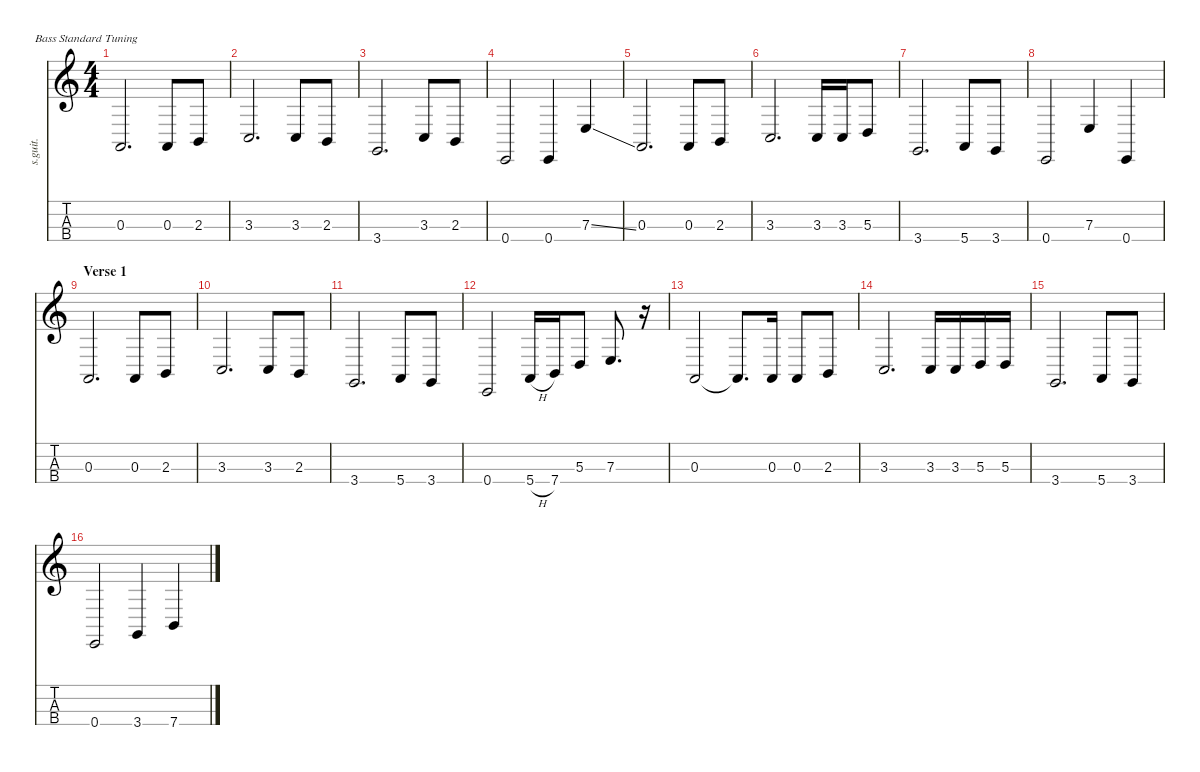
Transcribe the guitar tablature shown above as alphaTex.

\defaultSystemsLayout 4
\hideDynamics
\bracketExtendMode nobrackets
\track ("Cliff Burton - Bass" "s.guit.") {instrument electricbassfinger}
\staff {score tabs}
\tuning (G2 D2 A1 E1)
\ts (4 4)
\tempo (113 hide)
\clef g2
\ks c
0.3.2{d lyrics (0 "") lyrics (1 "") lyrics (2 "") lyrics (3 "") lyrics (4 "") dy fff} 0.3.8{lyrics (0 "") lyrics (1 "") lyrics (2 "") lyrics (3 "") lyrics (4 "")} 2.3.8{lyrics (0 "") lyrics (1 "") lyrics (2 "") lyrics (3 "") lyrics (4 "")} |
3.3.2{d lyrics (0 "") lyrics (1 "") lyrics (2 "") lyrics (3 "") lyrics (4 "")} 3.3.8{lyrics (0 "") lyrics (1 "") lyrics (2 "") lyrics (3 "") lyrics (4 "")} 2.3.8{lyrics (0 "") lyrics (1 "") lyrics (2 "") lyrics (3 "") lyrics (4 "")} |
3.4.2{d lyrics (0 "") lyrics (1 "") lyrics (2 "") lyrics (3 "") lyrics (4 "")} 3.3.8{lyrics (0 "") lyrics (1 "") lyrics (2 "") lyrics (3 "") lyrics (4 "")} 2.3.8{lyrics (0 "") lyrics (1 "") lyrics (2 "") lyrics (3 "") lyrics (4 "")} |
0.4.2{lyrics (0 "") lyrics (1 "") lyrics (2 "") lyrics (3 "") lyrics (4 "")} 0.4.4{lyrics (0 "") lyrics (1 "") lyrics (2 "") lyrics (3 "") lyrics (4 "")} 7.3{ss}.4{lyrics (0 "") lyrics (1 "") lyrics (2 "") lyrics (3 "") lyrics (4 "")} |
0.3.2{d lyrics (0 "") lyrics (1 "") lyrics (2 "") lyrics (3 "") lyrics (4 "")} 0.3.8{lyrics (0 "") lyrics (1 "") lyrics (2 "") lyrics (3 "") lyrics (4 "")} 2.3.8{lyrics (0 "") lyrics (1 "") lyrics (2 "") lyrics (3 "") lyrics (4 "")} |
3.3.2{d lyrics (0 "") lyrics (1 "") lyrics (2 "") lyrics (3 "") lyrics (4 "")} 3.3.16{lyrics (0 "") lyrics (1 "") lyrics (2 "") lyrics (3 "") lyrics (4 "")} 3.3.16{lyrics (0 "") lyrics (1 "") lyrics (2 "") lyrics (3 "") lyrics (4 "")} 5.3.8{lyrics (0 "") lyrics (1 "") lyrics (2 "") lyrics (3 "") lyrics (4 "")} |
3.4.2{d lyrics (0 "") lyrics (1 "") lyrics (2 "") lyrics (3 "") lyrics (4 "")} 5.4.8{lyrics (0 "") lyrics (1 "") lyrics (2 "") lyrics (3 "") lyrics (4 "")} 3.4.8{lyrics (0 "") lyrics (1 "") lyrics (2 "") lyrics (3 "") lyrics (4 "")} |
0.4.2{lyrics (0 "") lyrics (1 "") lyrics (2 "") lyrics (3 "") lyrics (4 "")} 7.3.4{lyrics (0 "") lyrics (1 "") lyrics (2 "") lyrics (3 "") lyrics (4 "")} 0.4.4{lyrics (0 "") lyrics (1 "") lyrics (2 "") lyrics (3 "") lyrics (4 "")} |
\section ("" "Verse 1")
0.3.2{d lyrics (0 "") lyrics (1 "") lyrics (2 "") lyrics (3 "") lyrics (4 "")} 0.3.8{lyrics (0 "") lyrics (1 "") lyrics (2 "") lyrics (3 "") lyrics (4 "")} 2.3.8{lyrics (0 "") lyrics (1 "") lyrics (2 "") lyrics (3 "") lyrics (4 "")} |
3.3.2{d lyrics (0 "") lyrics (1 "") lyrics (2 "") lyrics (3 "") lyrics (4 "")} 3.3.8{lyrics (0 "") lyrics (1 "") lyrics (2 "") lyrics (3 "") lyrics (4 "")} 2.3.8{lyrics (0 "") lyrics (1 "") lyrics (2 "") lyrics (3 "") lyrics (4 "")} |
3.4.2{d lyrics (0 "") lyrics (1 "") lyrics (2 "") lyrics (3 "") lyrics (4 "")} 5.4.8{lyrics (0 "") lyrics (1 "") lyrics (2 "") lyrics (3 "") lyrics (4 "")} 3.4.8{lyrics (0 "") lyrics (1 "") lyrics (2 "") lyrics (3 "") lyrics (4 "")} |
0.4.2{lyrics (0 "") lyrics (1 "") lyrics (2 "") lyrics (3 "") lyrics (4 "")} 5.4{h}.16{lyrics (0 "") lyrics (1 "") lyrics (2 "") lyrics (3 "") lyrics (4 "")} 7.4.16{lyrics (0 "") lyrics (1 "") lyrics (2 "") lyrics (3 "") lyrics (4 "")} 5.3.8{lyrics (0 "") lyrics (1 "") lyrics (2 "") lyrics (3 "") lyrics (4 "")} 7.3.8{d lyrics (0 "") lyrics (1 "") lyrics (2 "") lyrics (3 "") lyrics (4 "")} r.16 |
0.3.2{lyrics (0 "") lyrics (1 "") lyrics (2 "") lyrics (3 "") lyrics (4 "")} 0.3{t}.8{d lyrics (0 "") lyrics (1 "") lyrics (2 "") lyrics (3 "") lyrics (4 "")} 0.3.16{lyrics (0 "") lyrics (1 "") lyrics (2 "") lyrics (3 "") lyrics (4 "")} 0.3.8{lyrics (0 "") lyrics (1 "") lyrics (2 "") lyrics (3 "") lyrics (4 "")} 2.3.8{lyrics (0 "") lyrics (1 "") lyrics (2 "") lyrics (3 "") lyrics (4 "")} |
3.3.2{d lyrics (0 "") lyrics (1 "") lyrics (2 "") lyrics (3 "") lyrics (4 "")} 3.3.16{lyrics (0 "") lyrics (1 "") lyrics (2 "") lyrics (3 "") lyrics (4 "")} 3.3.16{lyrics (0 "") lyrics (1 "") lyrics (2 "") lyrics (3 "") lyrics (4 "")} 5.3.16{lyrics (0 "") lyrics (1 "") lyrics (2 "") lyrics (3 "") lyrics (4 "")} 5.3.16{lyrics (0 "") lyrics (1 "") lyrics (2 "") lyrics (3 "") lyrics (4 "")} |
3.4.2{d lyrics (0 "") lyrics (1 "") lyrics (2 "") lyrics (3 "") lyrics (4 "")} 5.4.8{lyrics (0 "") lyrics (1 "") lyrics (2 "") lyrics (3 "") lyrics (4 "")} 3.4.8{lyrics (0 "") lyrics (1 "") lyrics (2 "") lyrics (3 "") lyrics (4 "")} |
0.4.2{lyrics (0 "") lyrics (1 "") lyrics (2 "") lyrics (3 "") lyrics (4 "")} 3.4.4{lyrics (0 "") lyrics (1 "") lyrics (2 "") lyrics (3 "") lyrics (4 "")} 7.4.4{lyrics (0 "") lyrics (1 "") lyrics (2 "") lyrics (3 "") lyrics (4 "")}
